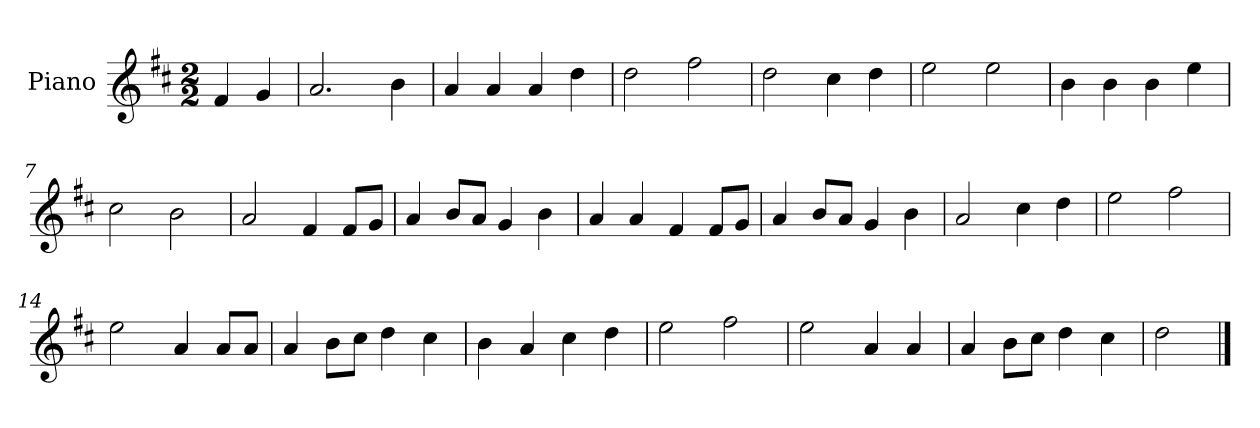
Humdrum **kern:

**kern
*part1
*staff1
*I"Piano
*I'Pno.
*clefG2
*k[f#c#]
*M2/2
=
4f#/
4g/
=1
2.a/
4b\
=2
4a/
4a/
4a/
4dd\
=3
2dd\
2ff#\
=4
2dd\
4cc#\
4dd\
=5
2ee\
2ee\
=6
4b\
4b\
4b\
4ee\
=7
2cc#\
2b\
=8
2a/
4f#/
8f#/L
8g/J
=9
4a/
8b/L
8a/J
4g/
4b\
=10
4a/
4a/
4f#/
8f#/L
8g/J
=11
4a/
8b/L
8a/J
4g/
4b\
=12
2a/
4cc#\
4dd\
=13
2ee\
2ff#\
=14
2ee\
4a/
8a/L
8a/J
=15
4a/
8b\L
8cc#\J
4dd\
4cc#\
=16
4b\
4a/
4cc#\
4dd\
=17
2ee\
2ff#\
=18
2ee\
4a/
4a/
=19
4a/
8b\L
8cc#\J
4dd\
4cc#\
=20
2dd\
==
*-
